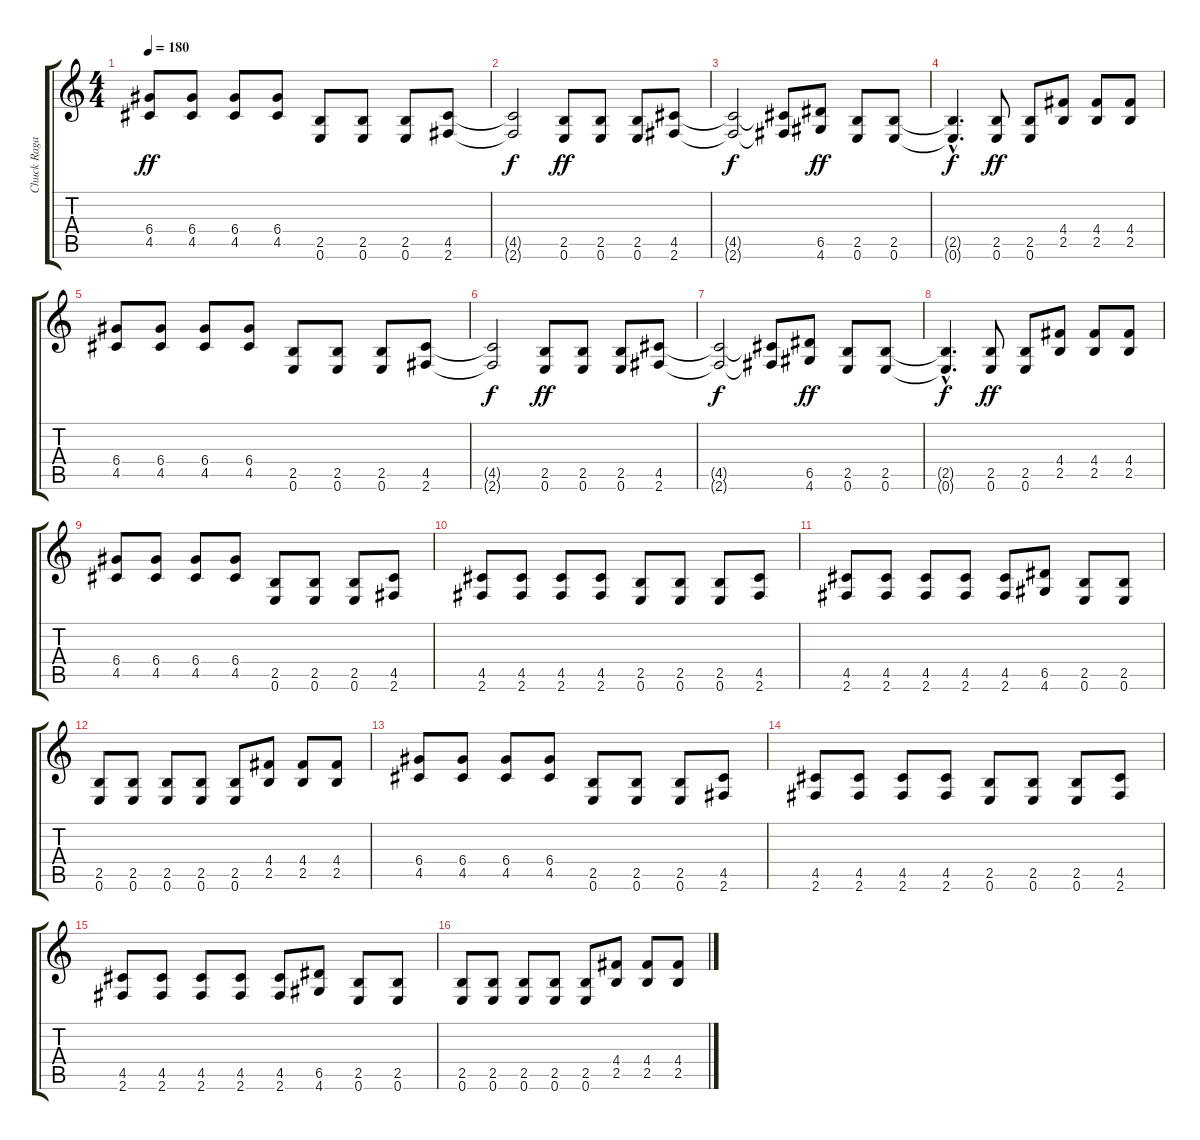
\track ("Chuck Ragan" "Chuck Raga") {instrument distortionguitar}
\staff {score tabs}
\tuning (E4 B3 G3 D3 A2 E2) {hide}
\ts (4 4)
\tempo 180
\clef g2
\ks c
(6.4 4.5).8{dy ff instrument overdrivenguitar} (6.4 4.5).8 (6.4 4.5).8 (6.4 4.5).8 (2.5 0.6).8 (2.5 0.6).8 (2.5 0.6).8 (4.5 2.6).8 |
(4.5{t} 2.6{t}).2{dy f} (2.5 0.6).8{dy ff} (2.5 0.6).8 (2.5 0.6).8 (4.5 2.6).8 |
(4.5{t} 2.6{t}).2{dy f} (4.5{t} 2.6{t}).8 (6.5 4.6).8{dy ff} (2.5 0.6).8 (2.5 0.6).8 |
(2.5{hac t} 0.6{hac t}).4{d dy f} (2.5 0.6).8{dy ff} (2.5 0.6).8 (4.4 2.5).8 (4.4 2.5).8 (4.4 2.5).8 |
(6.4 4.5).8 (6.4 4.5).8 (6.4 4.5).8 (6.4 4.5).8 (2.5 0.6).8 (2.5 0.6).8 (2.5 0.6).8 (4.5 2.6).8 |
(4.5{t} 2.6{t}).2{dy f} (2.5 0.6).8{dy ff} (2.5 0.6).8 (2.5 0.6).8 (4.5 2.6).8 |
(4.5{t} 2.6{t}).2{dy f} (4.5{t} 2.6{t}).8 (6.5 4.6).8{dy ff} (2.5 0.6).8 (2.5 0.6).8 |
(2.5{hac t} 0.6{hac t}).4{d dy f} (2.5 0.6).8{dy ff} (2.5 0.6).8 (4.4 2.5).8 (4.4 2.5).8 (4.4 2.5).8 |
(6.4 4.5).8{instrument distortionguitar} (6.4 4.5).8 (6.4 4.5).8 (6.4 4.5).8 (2.5 0.6).8 (2.5 0.6).8 (2.5 0.6).8 (4.5 2.6).8 |
(4.5 2.6).8 (4.5 2.6).8 (4.5 2.6).8 (4.5 2.6).8 (2.5 0.6).8 (2.5 0.6).8 (2.5 0.6).8 (4.5 2.6).8 |
(4.5 2.6).8 (4.5 2.6).8 (4.5 2.6).8 (4.5 2.6).8 (4.5 2.6).8 (6.5 4.6).8 (2.5 0.6).8 (2.5 0.6).8 |
(2.5 0.6).8 (2.5 0.6).8 (2.5 0.6).8 (2.5 0.6).8 (2.5 0.6).8 (4.4 2.5).8 (4.4 2.5).8 (4.4 2.5).8 |
(6.4 4.5).8 (6.4 4.5).8 (6.4 4.5).8 (6.4 4.5).8 (2.5 0.6).8 (2.5 0.6).8 (2.5 0.6).8 (4.5 2.6).8 |
(4.5 2.6).8 (4.5 2.6).8 (4.5 2.6).8 (4.5 2.6).8 (2.5 0.6).8 (2.5 0.6).8 (2.5 0.6).8 (4.5 2.6).8 |
(4.5 2.6).8 (4.5 2.6).8 (4.5 2.6).8 (4.5 2.6).8 (4.5 2.6).8 (6.5 4.6).8 (2.5 0.6).8 (2.5 0.6).8 |
(2.5 0.6).8 (2.5 0.6).8 (2.5 0.6).8 (2.5 0.6).8 (2.5 0.6).8 (4.4 2.5).8 (4.4 2.5).8 (4.4 2.5).8
